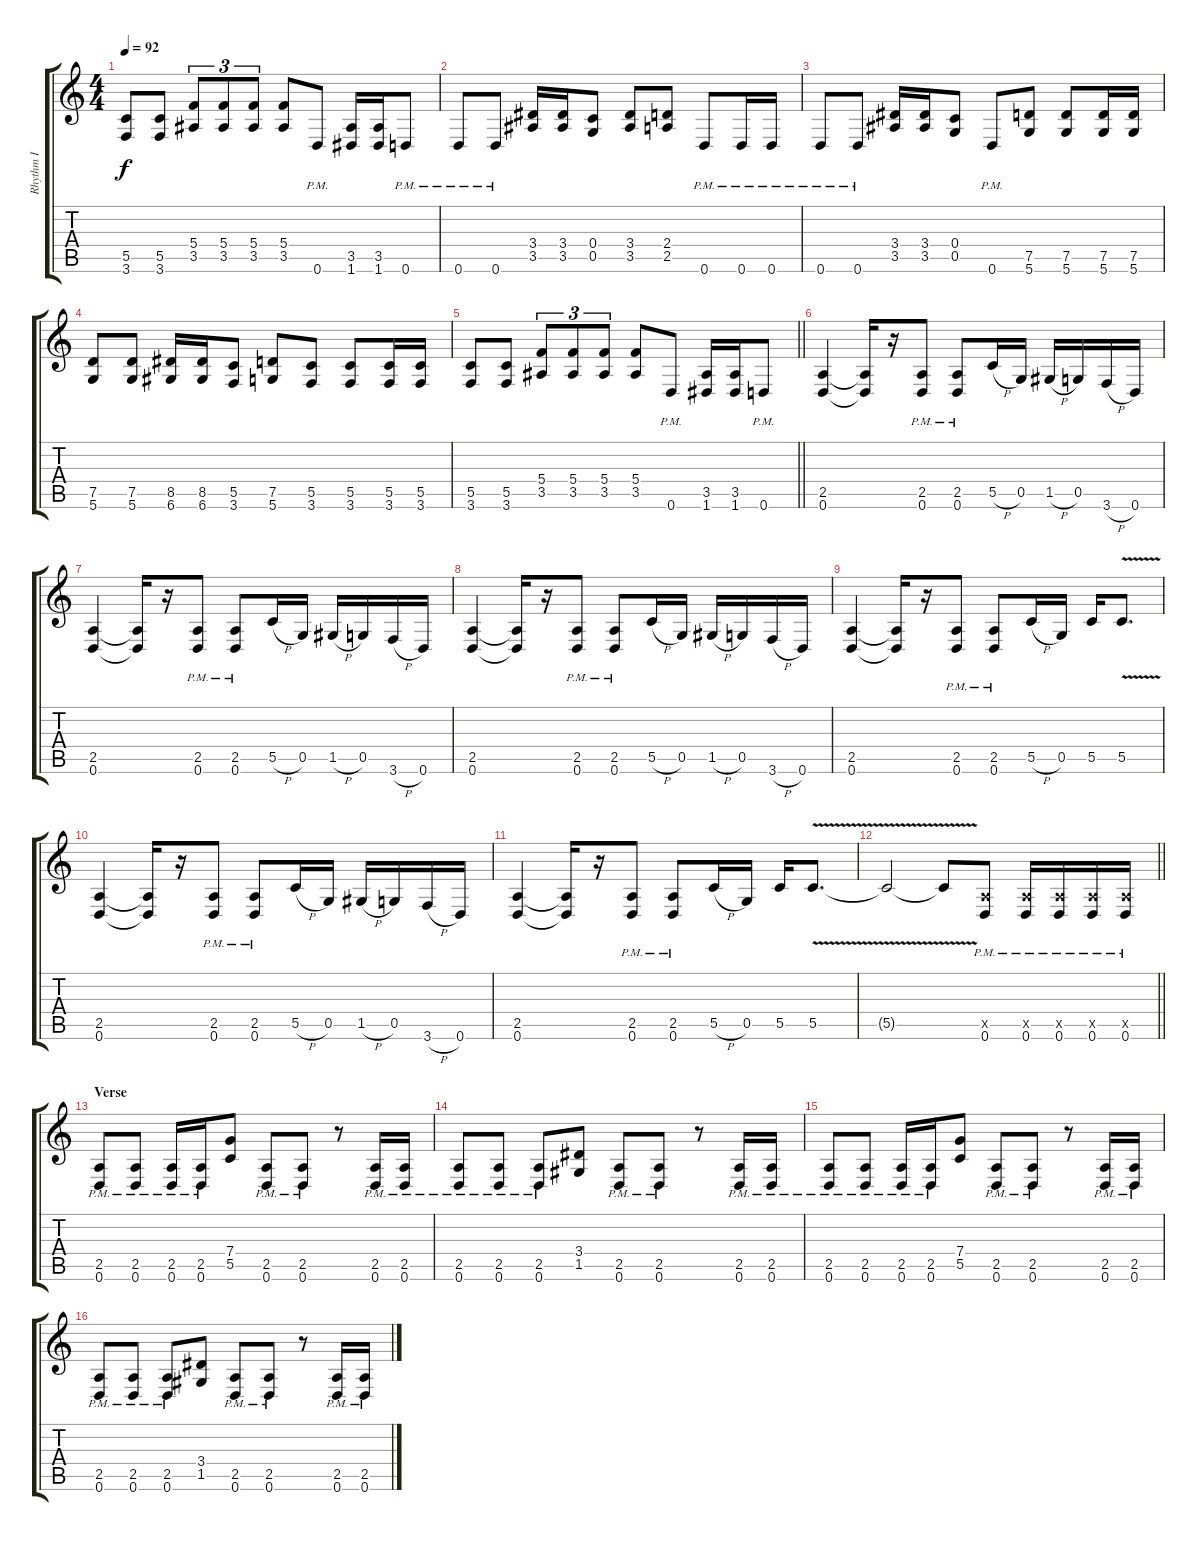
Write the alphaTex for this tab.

\track ("Rhythm I" "Rhythm I") {instrument distortionguitar}
\staff {score tabs}
\tuning (D4 A3 F3 C3 G2 D2) {hide}
\ts (4 4)
\tempo 92
\clef g2
\ks c
(5.5 3.6).8{dy f} (5.5 3.6).8 (5.4 3.5).8{tu (3 2)} (5.4 3.5).8{tu (3 2)} (5.4 3.5).8{tu (3 2)} (5.4 3.5).8 0.6{pm}.8 (3.5 1.6).16 (3.5 1.6).16 0.6{pm}.8 |
0.6{pm}.8 0.6{pm}.8 (3.4 3.5).16 (3.4 3.5).16 (0.4 0.5).8 (3.4 3.5).8 (2.4 2.5).8 0.6{pm}.8 0.6{pm}.16 0.6{pm}.16 |
0.6{pm}.8 0.6{pm}.8 (3.4 3.5).16 (3.4 3.5).16 (0.4 0.5).8 0.6{pm}.8 (7.5 5.6).8 (7.5 5.6).8 (7.5 5.6).16 (7.5 5.6).16 |
(7.5 5.6).8 (7.5 5.6).8 (8.5 6.6).16 (8.5 6.6).16 (5.5 3.6).8 (7.5 5.6).8 (5.5 3.6).8 (5.5 3.6).8 (5.5 3.6).16 (5.5 3.6).16 |
\barLineRight lightlight
(5.5 3.6).8 (5.5 3.6).8 (5.4 3.5).8{tu (3 2)} (5.4 3.5).8{tu (3 2)} (5.4 3.5).8{tu (3 2)} (5.4 3.5).8 0.6{pm}.8 (3.5 1.6).16 (3.5 1.6).16 0.6{pm}.8 |
\section ("" "")
(2.5 0.6).4 (2.5{t} 0.6{t}).16 r.16 (2.5{pm} 0.6{pm}).8 (2.5{pm} 0.6{pm}).8 5.5{h}.16 0.5.16 1.5{h}.16 0.5.16 3.6{h}.16 0.6.16 |
(2.5 0.6).4 (2.5{t} 0.6{t}).16 r.16 (2.5{pm} 0.6{pm}).8 (2.5{pm} 0.6{pm}).8 5.5{h}.16 0.5.16 1.5{h}.16 0.5.16 3.6{h}.16 0.6.16 |
(2.5 0.6).4 (2.5{t} 0.6{t}).16 r.16 (2.5{pm} 0.6{pm}).8 (2.5{pm} 0.6{pm}).8 5.5{h}.16 0.5.16 1.5{h}.16 0.5.16 3.6{h}.16 0.6.16 |
(2.5 0.6).4 (2.5{t} 0.6{t}).16 r.16 (2.5{pm} 0.6{pm}).8 (2.5{pm} 0.6{pm}).8 5.5{h}.16 0.5.16 5.5.16 5.5{v}.8{d} |
(2.5 0.6).4 (2.5{t} 0.6{t}).16 r.16 (2.5{pm} 0.6{pm}).8 (2.5{pm} 0.6{pm}).8 5.5{h}.16 0.5.16 1.5{h}.16 0.5.16 3.6{h}.16 0.6.16 |
(2.5 0.6).4 (2.5{t} 0.6{t}).16 r.16 (2.5{pm} 0.6{pm}).8 (2.5{pm} 0.6{pm}).8 5.5{h}.16 0.5.16 5.5.16 5.5{v}.8{d} |
\barLineRight lightlight
5.5{v t}.2 5.5{v t}.8 (2.5{x} 0.6{pm}).8 (2.5{x} 0.6{pm}).16 (2.5{x} 0.6{pm}).16 (2.5{x} 0.6{pm}).16 (2.5{x} 0.6{pm}).16 |
\section ("" "Verse")
(2.5{pm} 0.6{pm}).8 (2.5{pm} 0.6{pm}).8 (2.5{pm} 0.6{pm}).16 (2.5{pm} 0.6{pm}).16 (7.4 5.5).8 (2.5{pm} 0.6{pm}).8 (2.5{pm} 0.6{pm}).8 r.8 (2.5{pm} 0.6{pm}).16 (2.5{pm} 0.6{pm}).16 |
(2.5{pm} 0.6{pm}).8 (2.5{pm} 0.6{pm}).8 (2.5{pm} 0.6{pm}).8 (3.4 1.5).8 (2.5{pm} 0.6{pm}).8 (2.5{pm} 0.6{pm}).8 r.8 (2.5{pm} 0.6{pm}).16 (2.5{pm} 0.6{pm}).16 |
(2.5{pm} 0.6{pm}).8 (2.5{pm} 0.6{pm}).8 (2.5{pm} 0.6{pm}).16 (2.5{pm} 0.6{pm}).16 (7.4 5.5).8 (2.5{pm} 0.6{pm}).8 (2.5{pm} 0.6{pm}).8 r.8 (2.5{pm} 0.6{pm}).16 (2.5{pm} 0.6{pm}).16 |
(2.5{pm} 0.6{pm}).8 (2.5{pm} 0.6{pm}).8 (2.5{pm} 0.6{pm}).8 (3.4 1.5).8 (2.5{pm} 0.6{pm}).8 (2.5{pm} 0.6{pm}).8 r.8 (2.5{pm} 0.6{pm}).16 (2.5{pm} 0.6{pm}).16
